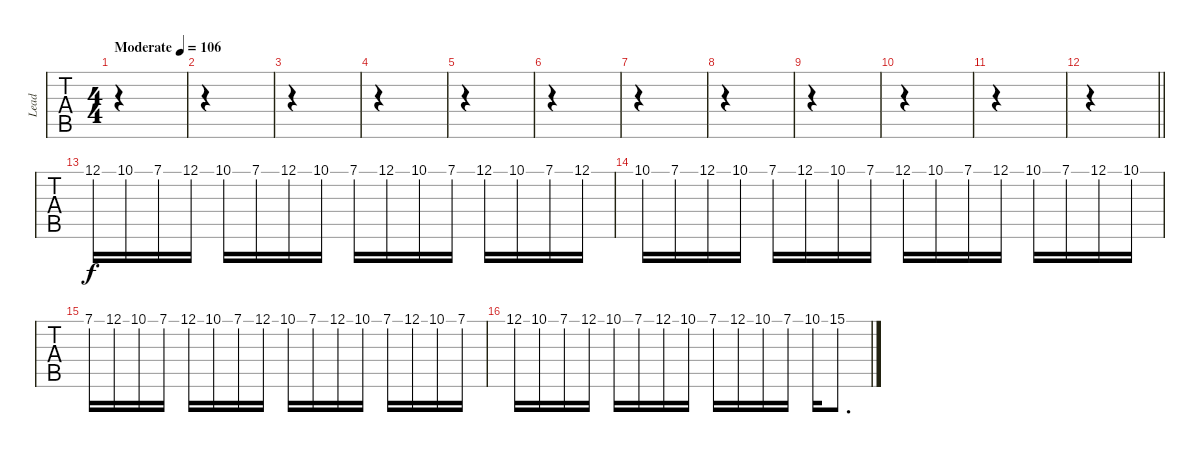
\track ("Lead" "Lead") {instrument distortionguitar}
\staff {tabs}
\tuning (E4 B3 G3 D3 A2 E2) {hide}
\ts (4 4)
\tempo (106 "Moderate")
\clef g2
\ks c
|
|
|
|
|
|
|
|
|
|
|
\barLineRight lightlight
|
12.1.16 10.1.16 7.1.16 12.1.16 10.1.16 7.1.16 12.1.16 10.1.16 7.1.16 12.1.16 10.1.16 7.1.16 12.1.16 10.1.16 7.1.16 12.1.16 |
10.1.16 7.1.16 12.1.16 10.1.16 7.1.16 12.1.16 10.1.16 7.1.16 12.1.16 10.1.16 7.1.16 12.1.16 10.1.16 7.1.16 12.1.16 10.1.16 |
7.1.16 12.1.16 10.1.16 7.1.16 12.1.16 10.1.16 7.1.16 12.1.16 10.1.16 7.1.16 12.1.16 10.1.16 7.1.16 12.1.16 10.1.16 7.1.16 |
12.1.16 10.1.16 7.1.16 12.1.16 10.1.16 7.1.16 12.1.16 10.1.16 7.1.16 12.1.16 10.1.16 7.1.16 10.1.16 15.1.8{d}
